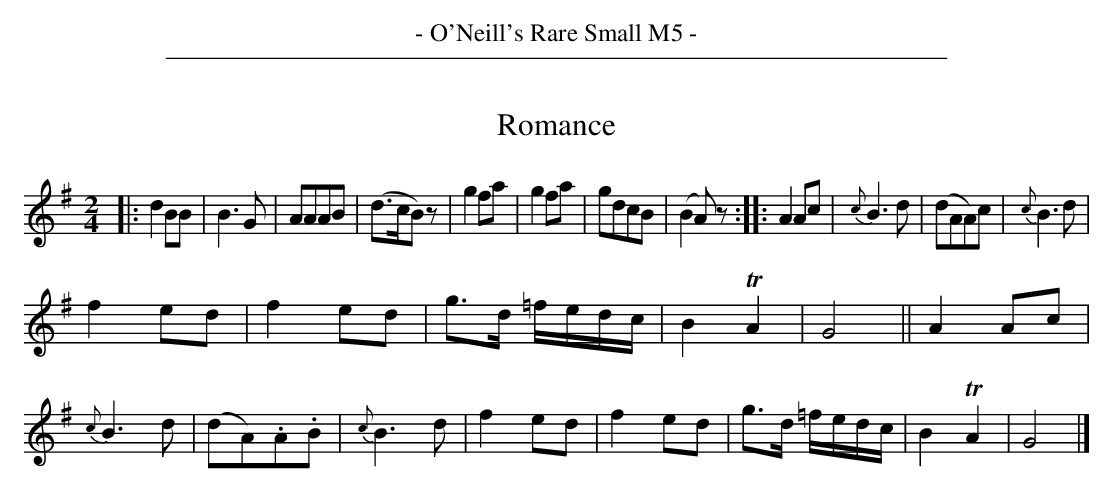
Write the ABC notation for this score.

X:1
T: Romance
M: 2/4
L: 1/8
K: G
|:\
d2BB | B3G | AAAB | (d>cB)z | g2fa | g2fa | gdcB | (B2A)z :: A2Ac | {c}B3d | (dAA)c | {c}B3d |
f2ed | f2ed | g>d =f/e/d/c/ | B2TA2 | G4 || A2Ac | {c}B3d | (dA).A.B | {c}B3d | f2ed | f2ed | g>d =f/e/d/c/ | B2TA2 | G4 |]
